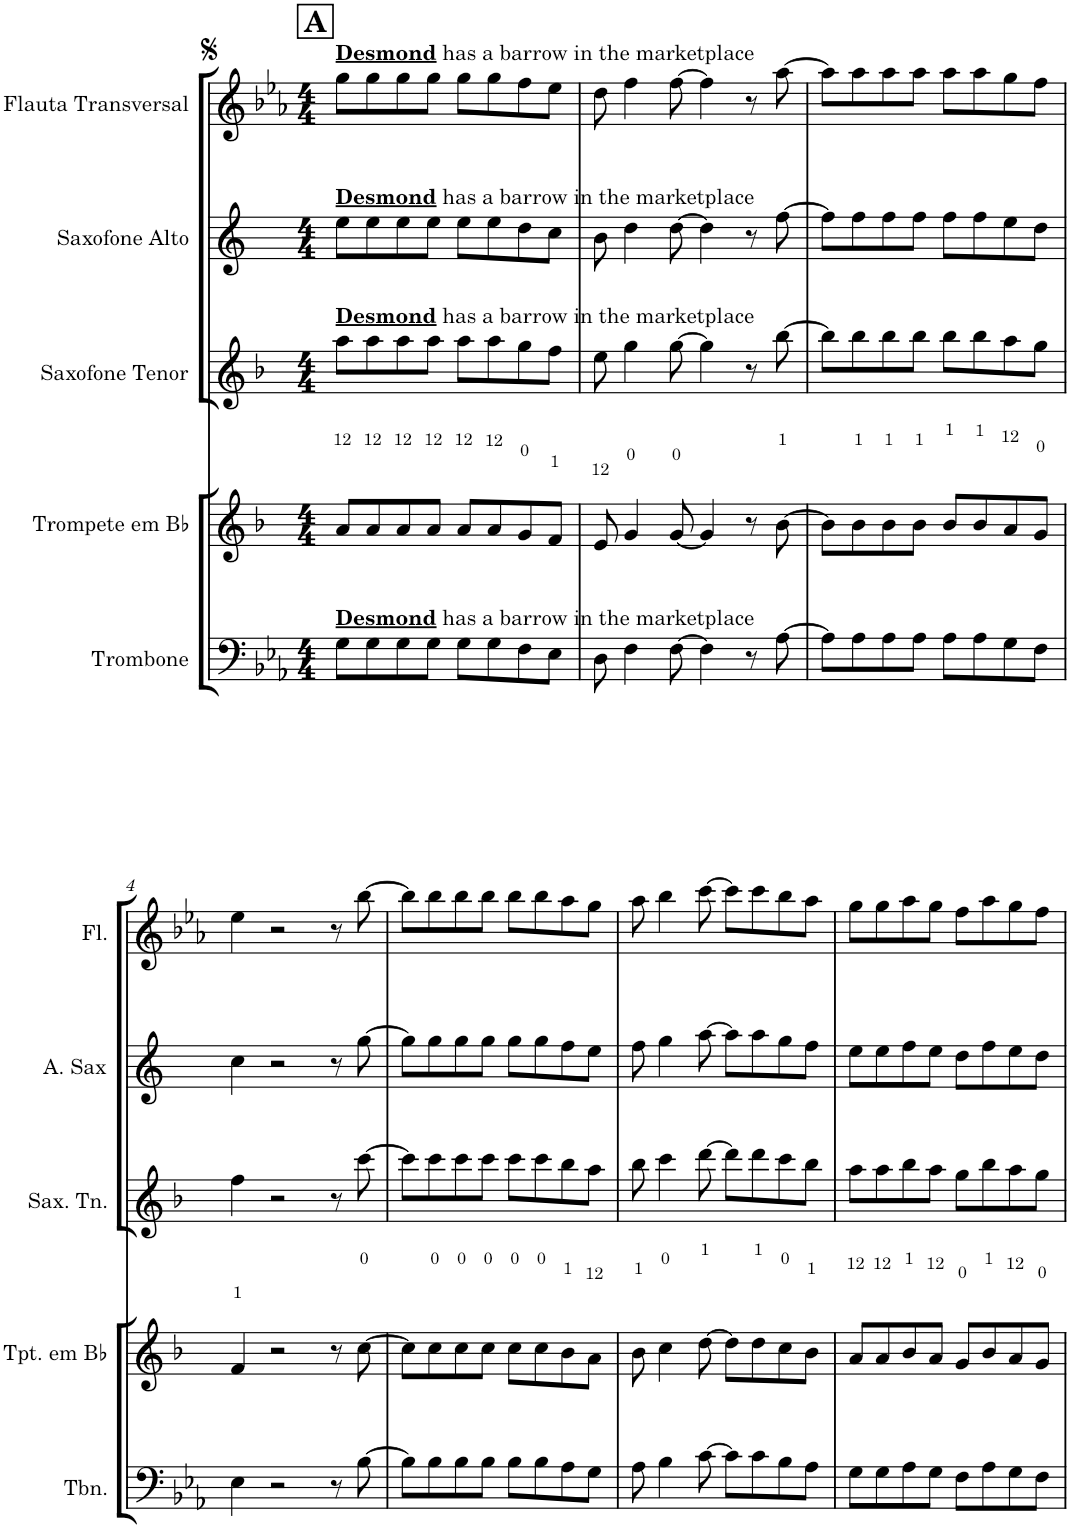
**kern	**kern	**kern	**kern	**kern
*part5	*part4	*part3	*part2	*part1
*staff5	*staff4	*staff3	*staff2	*staff1
*I"Trombone	*I"Trompete em Bb	*I"Saxofone Tenor	*I"Saxofone Alto	*I"Flauta Transversal
*I'Tbn.	*I'Tpt. em Bb	*I'Sax. Tn.	*	*I'Fl.
*clefF4	*clefG2	*clefG2	*clefG2	*clefG2
*	*Trd1c2	*Trd8c14	*Trd5c9	*
*k[b-e-a-]	*k[b-]	*k[b-]	*k[]	*k[b-e-a-]
*M4/4	*M4/4	*M4/4	*M4/4	*M4/4
!!LO:REH:place=s1:a:B:cj:fs=14:t=A
=1	=1	=1	=1	=1
!	!	!	!	!LO:TX:a:B:t=Desmond
!	!	!	!	!LO:TX:a:t=has a barrow in the marketplace
!	!	!	!LO:TX:a:B:t=Desmond	!
!	!	!	!LO:TX:a:t=has a barrow in the marketplace	!
!	!	!LO:TX:a:B:t=Desmond	!	!
!	!	!LO:TX:a:t=has a barrow in the marketplace	!	!
!LO:TX:a:B:t=Desmond	!	!	!	!
!LO:TX:a:t=has a barrow in the marketplace	!	!	!	!
8G\L	8a/L	8aa\L	8ee\L	8gg\L
8G\	8a/	8aa\	8ee\	8gg\
8G\	8a/	8aa\	8ee\	8gg\
8G\J	8a/J	8aa\J	8ee\J	8gg\J
8G\L	8a/L	8aa\L	8ee\L	8gg\L
8G\	8a/	8aa\	8ee\	8gg\
8F\	8g/	8gg\	8dd\	8ff\
8E-\J	8f/J	8ff\J	8cc\J	8ee-\J
=2	=2	=2	=2	=2
8D\	8e/	8ee\	8b\	8dd\
4F\	4g/	4gg\	4dd\	4ff\
[8F\	[8g/	[8gg\	[8dd\	[8ff\
4F\]	4g/]	4gg\]	4dd\]	4ff\]
8r	8r	8r	8r	8r
[8A-\	[8b-\	[8bb-\	[8ff\	[8aa-\
=3	=3	=3	=3	=3
8A-\L]	8b-\L]	8bb-\L]	8ff\L]	8aa-\L]
8A-\	8b-\	8bb-\	8ff\	8aa-\
8A-\	8b-\	8bb-\	8ff\	8aa-\
8A-\J	8b-\J	8bb-\J	8ff\J	8aa-\J
8A-\L	8b-/L	8bb-\L	8ff\L	8aa-\L
8A-\	8b-/	8bb-\	8ff\	8aa-\
8G\	8a/	8aa\	8ee\	8gg\
8F\J	8g/J	8gg\J	8dd\J	8ff\J
!!LO:LB:g=z
=4	=4	=4	=4	=4
4E-\	4f/	4ff\	4cc\	4ee-\
2r	2r	2r	2r	2r
8r	8r	8r	8r	8r
[8B-\	[8cc\	[8ccc\	[8gg\	[8bb-\
=5	=5	=5	=5	=5
8B-\L]	8cc\L]	8ccc\L]	8gg\L]	8bb-\L]
8B-\	8cc\	8ccc\	8gg\	8bb-\
8B-\	8cc\	8ccc\	8gg\	8bb-\
8B-\J	8cc\J	8ccc\J	8gg\J	8bb-\J
8B-\L	8cc\L	8ccc\L	8gg\L	8bb-\L
8B-\	8cc\	8ccc\	8gg\	8bb-\
8A-\	8b-\	8bb-\	8ff\	8aa-\
8G\J	8a\J	8aa\J	8ee\J	8gg\J
=6	=6	=6	=6	=6
8A-\	8b-\	8bb-\	8ff\	8aa-\
4B-\	4cc\	4ccc\	4gg\	4bb-\
[8c\	[8dd\	[8ddd\	[8aa\	[8ccc\
8c\L]	8dd\L]	8ddd\L]	8aa\L]	8ccc\L]
8c\	8dd\	8ddd\	8aa\	8ccc\
8B-\	8cc\	8ccc\	8gg\	8bb-\
8A-\J	8b-\J	8bb-\J	8ff\J	8aa-\J
=7	=7	=7	=7	=7
8G\L	8a/L	8aa\L	8ee\L	8gg\L
8G\	8a/	8aa\	8ee\	8gg\
8A-\	8b-/	8bb-\	8ff\	8aa-\
8G\J	8a/J	8aa\J	8ee\J	8gg\J
8F\L	8g/L	8gg\L	8dd\L	8ff\L
8A-\	8b-/	8bb-\	8ff\	8aa-\
8G\	8a/	8aa\	8ee\	8gg\
8F\J	8g/J	8gg\J	8dd\J	8ff\J
=	=	=	=	=
*-	*-	*-	*-	*-
